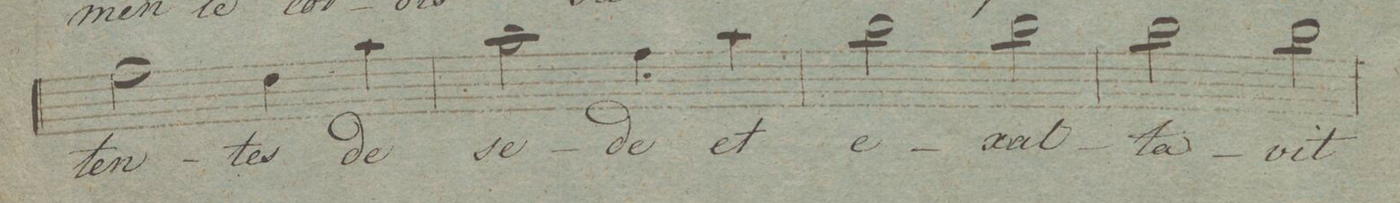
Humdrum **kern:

**kern	**text	**dynam
*I"Baſso.	*	*
*clefF4	*	*
*k[]	*	*
*met(c|)	*	*
*M2/2	*	*
2A\	-ten-	.
4F\	-tes	.
4c\	de	.
=80	=80	=80
2c\	se-	.
4A\	-de	.
4c\	et	.
=81	=81	=81
2d\	e-	.
2d\	-xal-	.
=82	=82	=82
2d\	-ta-	.
2d\	-vit	.
=83	=83	=83
*-	*-	*-
